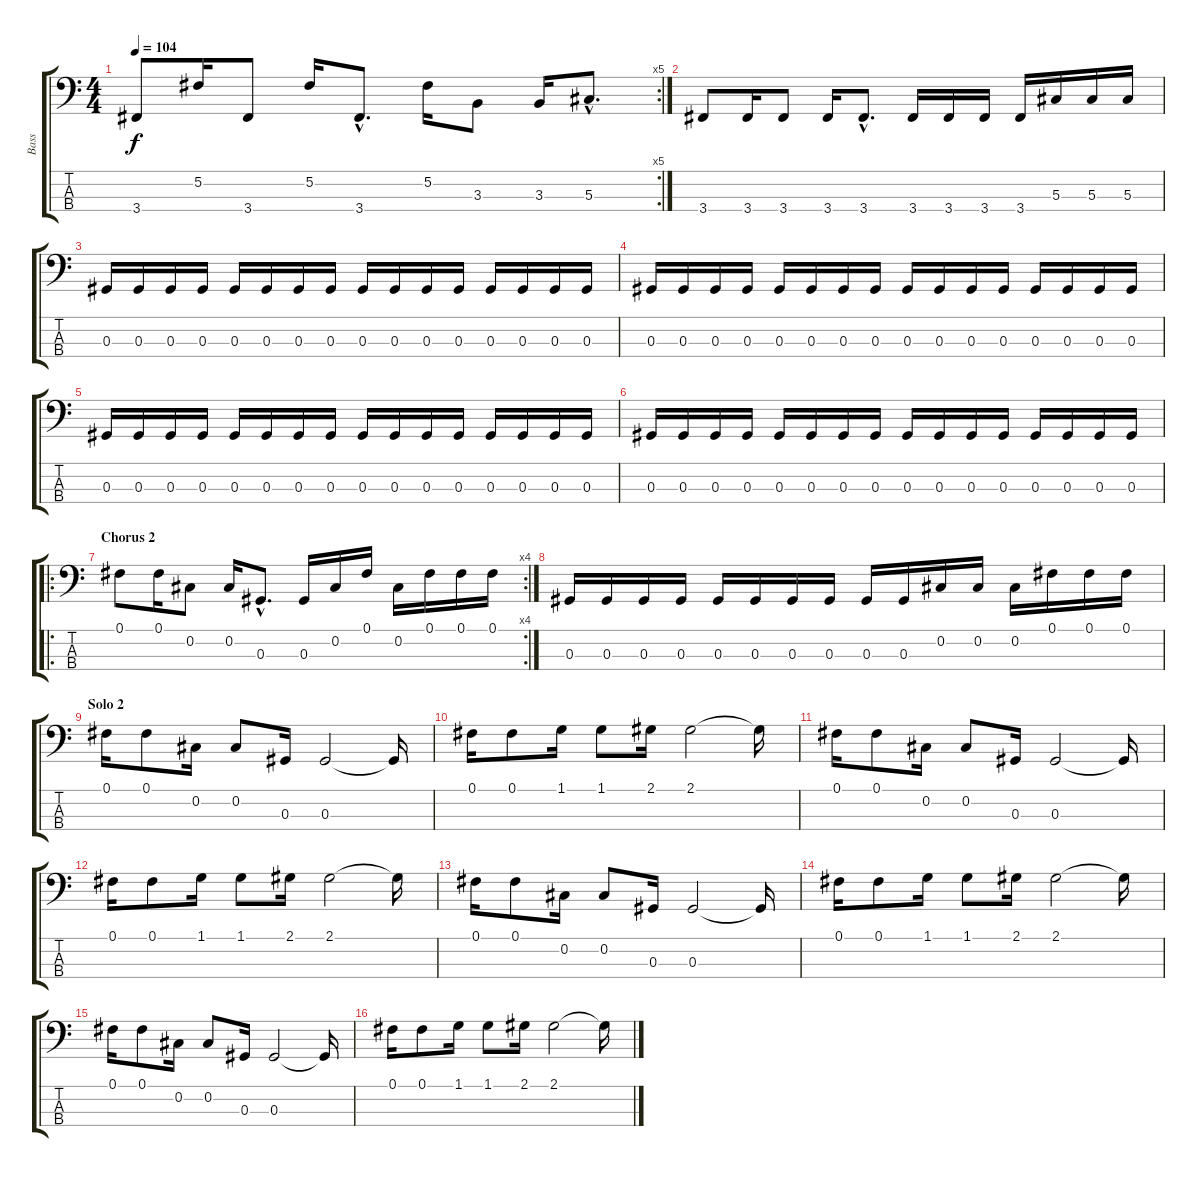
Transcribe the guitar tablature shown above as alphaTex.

\track ("Bass" "Bass") {instrument electricbassfinger}
\staff {score tabs}
\tuning (Gb2 Db2 Ab1 Eb1) {hide}
\rc 5
\ts (4 4)
\tempo 104
\clef f4
\ks c
3.4.8{dy f} 5.2.16 3.4.8 5.2.16 3.4{hac}.8{d} 5.2.16 3.3.8 3.3.16 5.3{hac}.8{d} |
3.4.8 3.4.16 3.4.8 3.4.16 3.4{hac}.8{d} 3.4.16 3.4.16 3.4.16 3.4.16 5.3.16 5.3.16 5.3.16 |
0.3.16 0.3.16 0.3.16 0.3.16 0.3.16 0.3.16 0.3.16 0.3.16 0.3.16 0.3.16 0.3.16 0.3.16 0.3.16 0.3.16 0.3.16 0.3.16 |
0.3.16 0.3.16 0.3.16 0.3.16 0.3.16 0.3.16 0.3.16 0.3.16 0.3.16 0.3.16 0.3.16 0.3.16 0.3.16 0.3.16 0.3.16 0.3.16 |
0.3.16 0.3.16 0.3.16 0.3.16 0.3.16 0.3.16 0.3.16 0.3.16 0.3.16 0.3.16 0.3.16 0.3.16 0.3.16 0.3.16 0.3.16 0.3.16 |
0.3.16 0.3.16 0.3.16 0.3.16 0.3.16 0.3.16 0.3.16 0.3.16 0.3.16 0.3.16 0.3.16 0.3.16 0.3.16 0.3.16 0.3.16 0.3.16 |
\ro
\rc 4
\section ("" "Chorus 2")
0.1.8 0.1.16 0.2.8 0.2.16 0.3{hac}.8{d} 0.3.16 0.2.16 0.1.16 0.2.16 0.1.16 0.1.16 0.1.16 |
0.3.16 0.3.16 0.3.16 0.3.16 0.3.16 0.3.16 0.3.16 0.3.16 0.3.16 0.3.16 0.2.16 0.2.16 0.2.16 0.1.16 0.1.16 0.1.16 |
\section ("" "Solo 2")
0.1.16 0.1.8 0.2.16 0.2.8 0.3.16 0.3.2 0.3{t}.16 |
0.1.16 0.1.8 1.1.16 1.1.8 2.1.16 2.1.2 2.1{t}.16 |
0.1.16 0.1.8 0.2.16 0.2.8 0.3.16 0.3.2 0.3{t}.16 |
0.1.16 0.1.8 1.1.16 1.1.8 2.1.16 2.1.2 2.1{t}.16 |
0.1.16 0.1.8 0.2.16 0.2.8 0.3.16 0.3.2 0.3{t}.16 |
0.1.16 0.1.8 1.1.16 1.1.8 2.1.16 2.1.2 2.1{t}.16 |
0.1.16 0.1.8 0.2.16 0.2.8 0.3.16 0.3.2 0.3{t}.16 |
0.1.16 0.1.8 1.1.16 1.1.8 2.1.16 2.1.2 2.1{t}.16
